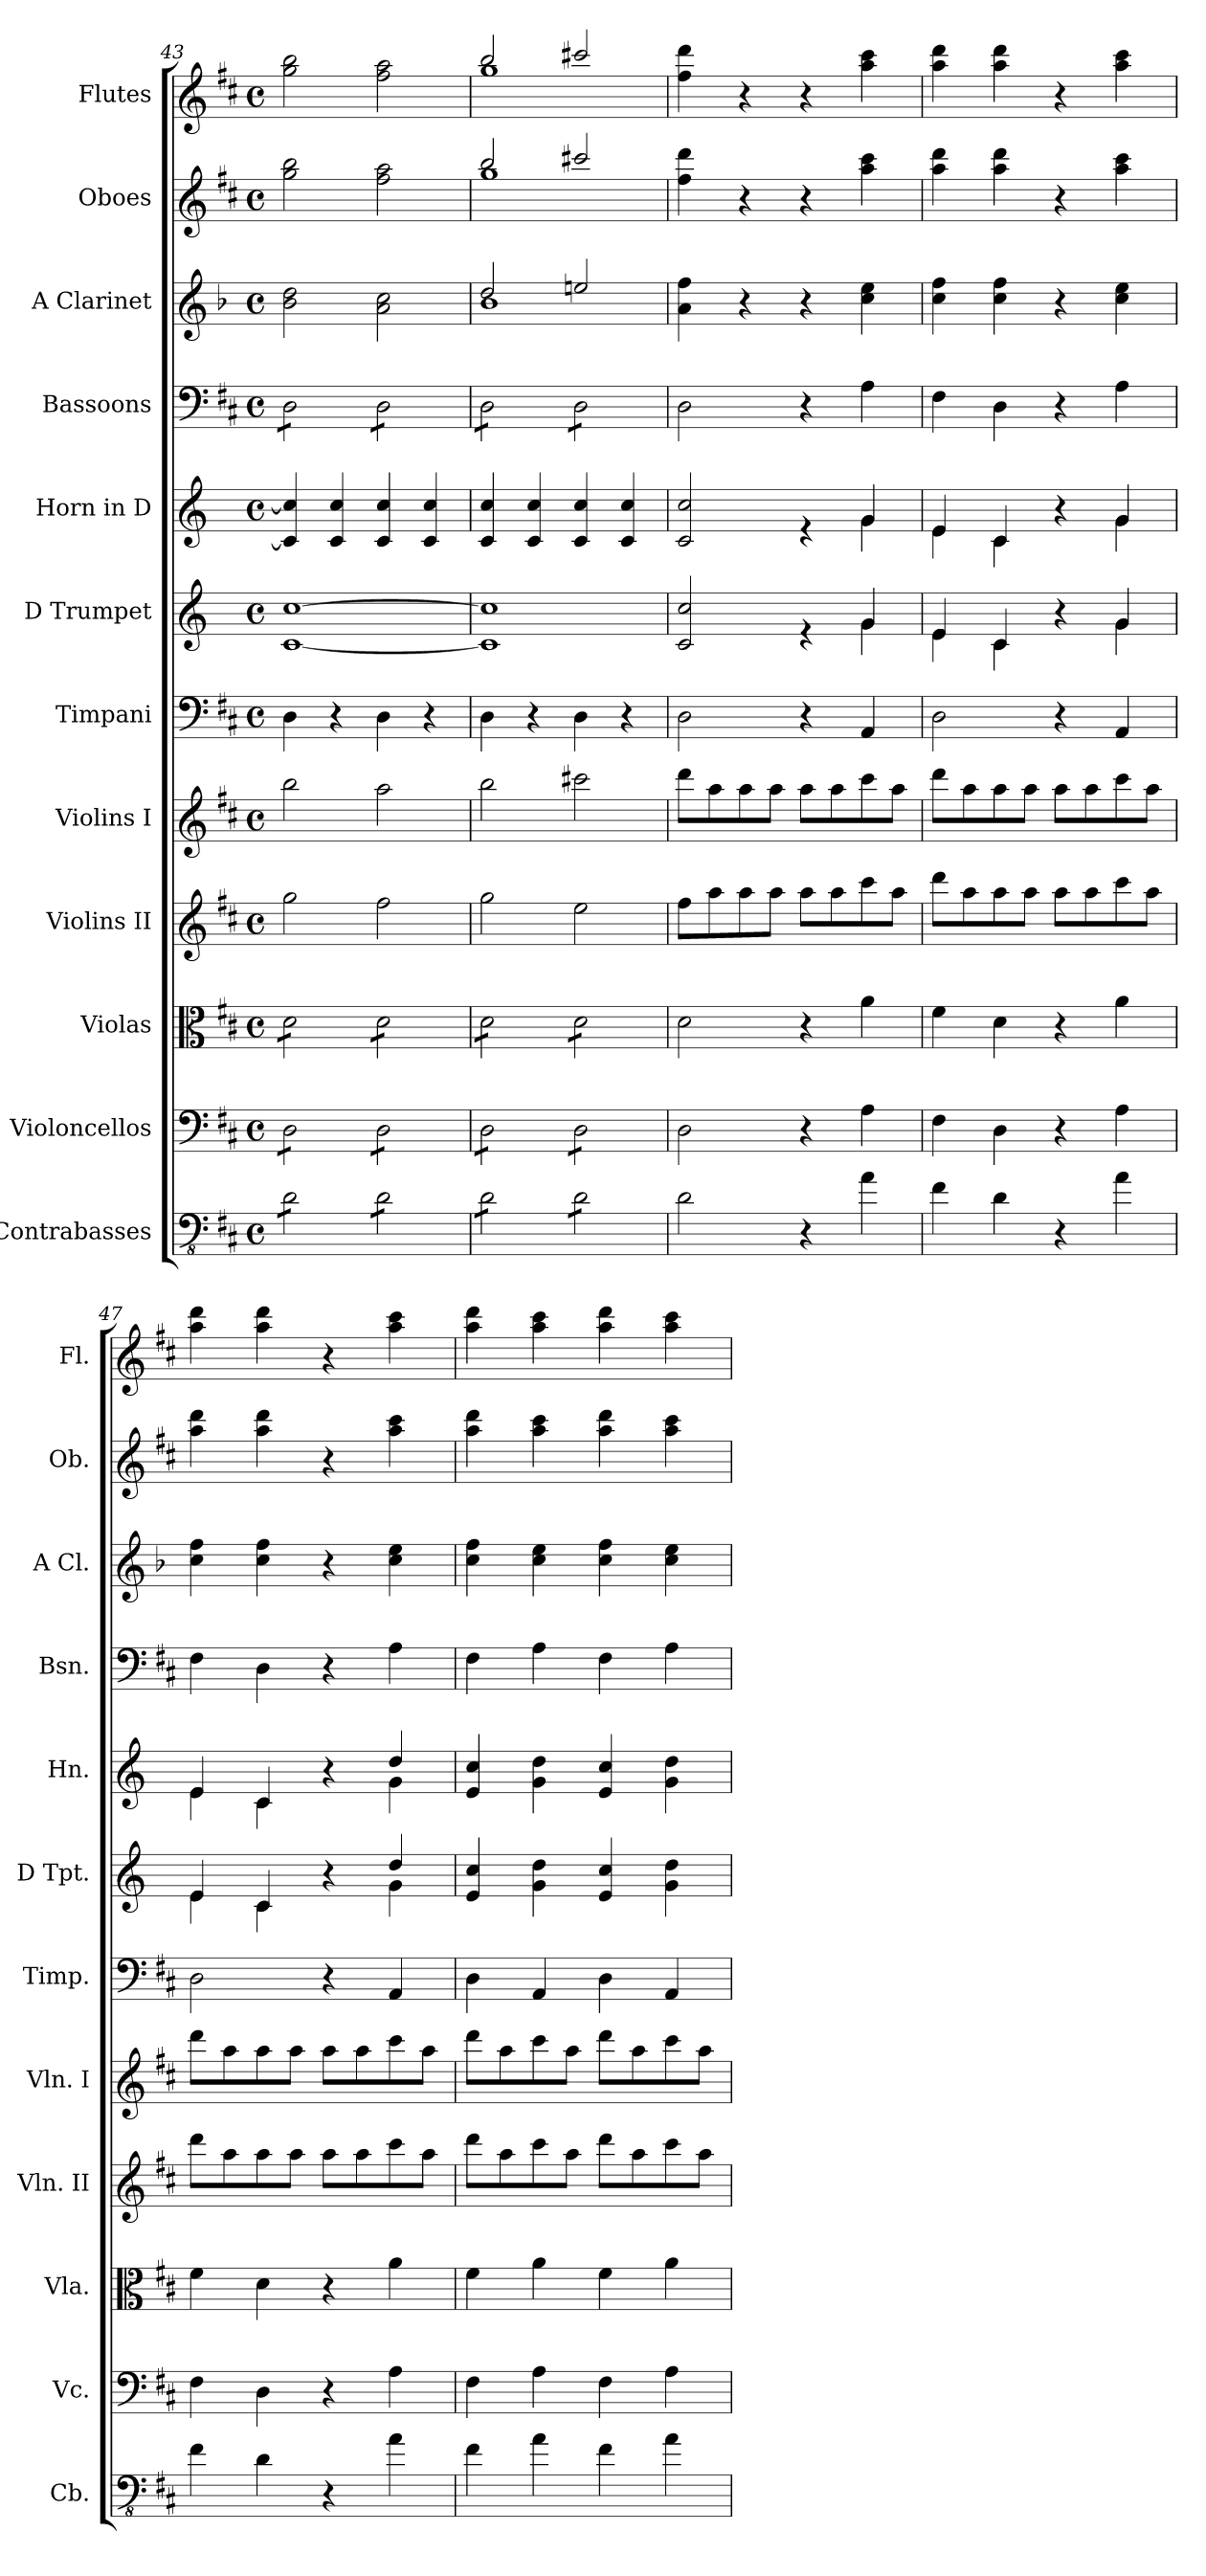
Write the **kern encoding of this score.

**kern	**kern	**kern	**kern	**kern	**kern	**kern	**kern	**kern	**kern	**kern	**kern
*part12	*part11	*part10	*part9	*part8	*part7	*part6	*part5	*part4	*part3	*part2	*part1
*staff12	*staff11	*staff10	*staff9	*staff8	*staff7	*staff6	*staff5	*staff4	*staff3	*staff2	*staff1
*I"Contrabasses	*I"Violoncellos	*I"Violas	*I"Violins II	*I"Violins I	*I"Timpani	*I"D Trumpet	*I"Horn in D	*I"Bassoons	*I"A Clarinet	*I"Oboes	*I"Flutes
*I'Cb.	*I'Vc.	*I'Vla.	*I'Vln. II	*I'Vln. I	*I'Timp.	*I'D Tpt.	*I'Hn.	*I'Bsn.	*I'A Cl.	*I'Ob.	*I'Fl.
*clefFv4	*clefF4	*clefC3	*clefG2	*clefG2	*clefF4	*clefG2	*clefG2	*clefF4	*clefG2	*clefG2	*clefG2
*ITrd7c12	*	*	*	*	*	*ITrd-1c-2	*ITrd6c10	*	*ITrd2c3	*	*
*k[f#c#]	*k[f#c#]	*k[f#c#]	*k[f#c#]	*k[f#c#]	*k[f#c#]	*k[f#c#]	*k[f#c#]	*k[f#c#]	*k[f#c#]	*k[f#c#]	*k[f#c#]
*M4/4	*M4/4	*M4/4	*M4/4	*M4/4	*M4/4	*M4/4	*M4/4	*M4/4	*M4/4	*M4/4	*M4/4
*met(c)	*met(c)	*met(c)	*met(c)	*met(c)	*met(c)	*met(c)	*met(c)	*met(c)	*met(c)	*met(c)	*met(c)
=43	=43	=43	=43	=43	=43	=43	=43	=43	=43	=43	=43
*tremolo	*	*	*	*	*	*	*	*	*	*	*
*	*tremolo	*	*	*	*	*	*	*	*	*	*
*	*	*tremolo	*	*	*	*	*	*	*	*	*
*	*	*	*	*	*	*	*	*tremolo	*	*	*
8DD\L	8D\L	8d\L	2gg\	2bb\	4D\	[1d [1dd	4D/] 4d/]	8D\L	2g\ 2b\	2gg\ 2bb\	2gg\ 2bb\
8DD\	8D\	8d\	.	.	.	.	.	8D\	.	.	.
8DD\	8D\	8d\	.	.	4r	.	4D/ 4d/	8D\	.	.	.
8DD\J	8D\J	8d\J	.	.	.	.	.	8D\J	.	.	.
8DD\L	8D\L	8d\L	2ff#\	2aa\	4D\	.	4D/ 4d/	8D\L	2f#\ 2a\	2ff#\ 2aa\	2ff#\ 2aa\
8DD\	8D\	8d\	.	.	.	.	.	8D\	.	.	.
8DD\	8D\	8d\	.	.	4r	.	4D/ 4d/	8D\	.	.	.
8DD\J	8D\J	8d\J	.	.	.	.	.	8D\J	.	.	.
=44	=44	=44	=44	=44	=44	=44	=44	=44	=44	=44	=44
*	*	*	*	*	*	*	*	*	*^	*^	*^
8DD\L	8D\L	8d\L	2gg\	2bb\	4D\	1d] 1dd]	4D/ 4d/	8D\L	2b/	1g	2bb/	1gg	2bb/	1gg
8DD\	8D\	8d\	.	.	.	.	.	8D\	.	.	.	.	.	.
8DD\	8D\	8d\	.	.	4r	.	4D/ 4d/	8D\	.	.	.	.	.	.
8DD\J	8D\J	8d\J	.	.	.	.	.	8D\J	.	.	.	.	.	.
8DD\L	8D\L	8d\L	2ee\	2ccc#X\	4D\	.	4D/ 4d/	8D\L	2cc#X/	.	2ccc#X/	.	2ccc#X/	.
8DD\	8D\	8d\	.	.	.	.	.	8D\	.	.	.	.	.	.
8DD\	8D\	8d\	.	.	4r	.	4D/ 4d/	8D\	.	.	.	.	.	.
8DD\J	8D\J	8d\J	.	.	.	.	.	8D\J	.	.	.	.	.	.
*	*	*	*	*	*	*	*	*Xtremolo	*	*	*	*	*	*
*	*	*Xtremolo	*	*	*	*	*	*	*	*	*	*	*	*
*	*Xtremolo	*	*	*	*	*	*	*	*	*	*	*	*	*
*Xtremolo	*	*	*	*	*	*	*	*	*	*	*	*	*	*
*	*	*	*	*	*	*	*	*	*v	*v	*	*	*v	*v
*	*	*	*	*	*	*	*	*	*	*v	*v	*
!!LO:PB:g=z
=45	=45	=45	=45	=45	=45	=45	=45	=45	=45	=45	=45
*	*	*	*	*	*	*^	*^	*	*	*	*
2DD\	2D\	2d\	8ff#\L	8ddd\L	2D\	2d/ 2dd/	2.ryy	2D/ 2d/	2.ryy	2D\	4f#\ 4dd\	4ff#\ 4ddd\	4ff#\ 4ddd\
.	.	.	8aa\	8aa\	.	.	.	.	.	.	.	.	.
.	.	.	8aa\	8aa\	.	.	.	.	.	.	4r	4r	4r
.	.	.	8aa\J	8aa\J	.	.	.	.	.	.	.	.	.
4r	4r	4r	8aa\L	8aa\L	4r	4re	.	4re	.	4r	4r	4r	4r
.	.	.	8aa\	8aa\	.	.	.	.	.	.	.	.	.
4AA\	4A\	4a\	8ccc#\	8ccc#\	4AA/	4a/	4a\	4A/	4A\	4A\	4a\ 4cc#\	4aa\ 4ccc#\	4aa\ 4ccc#\
.	.	.	8aa\J	8aa\J	.	.	.	.	.	.	.	.	.
=46	=46	=46	=46	=46	=46	=46	=46	=46	=46	=46	=46	=46	=46
4FF#\	4F#\	4f#\	8ddd\L	8ddd\L	2D\	4f#/	4f#\	4F#/	4F#\	4F#\	4a\ 4dd\	4aa\ 4ddd\	4aa\ 4ddd\
.	.	.	8aa\	8aa\	.	.	.	.	.	.	.	.	.
4DD\	4D\	4d\	8aa\	8aa\	.	4d/	4d\	4D/	4D\	4D\	4a\ 4dd\	4aa\ 4ddd\	4aa\ 4ddd\
.	.	.	8aa\J	8aa\J	.	.	.	.	.	.	.	.	.
4r	4r	4r	8aa\L	8aa\L	4r	4r	4rffyy	4r	4rffyy	4r	4r	4r	4r
.	.	.	8aa\	8aa\	.	.	.	.	.	.	.	.	.
4AA\	4A\	4a\	8ccc#\	8ccc#\	4AA/	4a/	4a\	4A/	4A\	4A\	4a\ 4cc#\	4aa\ 4ccc#\	4aa\ 4ccc#\
.	.	.	8aa\J	8aa\J	.	.	.	.	.	.	.	.	.
=47	=47	=47	=47	=47	=47	=47	=47	=47	=47	=47	=47	=47	=47
4FF#\	4F#\	4f#\	8ddd\L	8ddd\L	2D\	4f#/	4f#\	4F#/	4F#\	4F#\	4a\ 4dd\	4aa\ 4ddd\	4aa\ 4ddd\
.	.	.	8aa\	8aa\	.	.	.	.	.	.	.	.	.
4DD\	4D\	4d\	8aa\	8aa\	.	4d/	4d\	4D/	4D\	4D\	4a\ 4dd\	4aa\ 4ddd\	4aa\ 4ddd\
.	.	.	8aa\J	8aa\J	.	.	.	.	.	.	.	.	.
4r	4r	4r	8aa\L	8aa\L	4r	4r	4rffyy	4r	4rffyy	4r	4r	4r	4r
.	.	.	8aa\	8aa\	.	.	.	.	.	.	.	.	.
4AA\	4A\	4a\	8ccc#\	8ccc#\	4AA/	4ee/	4a\	4e/	4A\	4A\	4a\ 4cc#\	4aa\ 4ccc#\	4aa\ 4ccc#\
.	.	.	8aa\J	8aa\J	.	.	.	.	.	.	.	.	.
*	*	*	*	*	*	*v	*v	*	*	*	*	*	*
*	*	*	*	*	*	*	*v	*v	*	*	*	*
!!LO:PB:g=z
=48	=48	=48	=48	=48	=48	=48	=48	=48	=48	=48	=48
4FF#\	4F#\	4f#\	8ddd\L	8ddd\L	4D\	4f#/ 4dd/	4F#/ 4d/	4F#\	4a\ 4dd\	4aa\ 4ddd\	4aa\ 4ddd\
.	.	.	8aa\	8aa\	.	.	.	.	.	.	.
4AA\	4A\	4a\	8ccc#\	8ccc#\	4AA/	4a\ 4ee\	4A\ 4e\	4A\	4a\ 4cc#\	4aa\ 4ccc#\	4aa\ 4ccc#\
.	.	.	8aa\J	8aa\J	.	.	.	.	.	.	.
4FF#\	4F#\	4f#\	8ddd\L	8ddd\L	4D\	4f#/ 4dd/	4F#/ 4d/	4F#\	4a\ 4dd\	4aa\ 4ddd\	4aa\ 4ddd\
.	.	.	8aa\	8aa\	.	.	.	.	.	.	.
4AA\	4A\	4a\	8ccc#\	8ccc#\	4AA/	4a\ 4ee\	4A\ 4e\	4A\	4a\ 4cc#\	4aa\ 4ccc#\	4aa\ 4ccc#\
.	.	.	8aa\J	8aa\J	.	.	.	.	.	.	.
=	=	=	=	=	=	=	=	=	=	=	=
*-	*-	*-	*-	*-	*-	*-	*-	*-	*-	*-	*-
